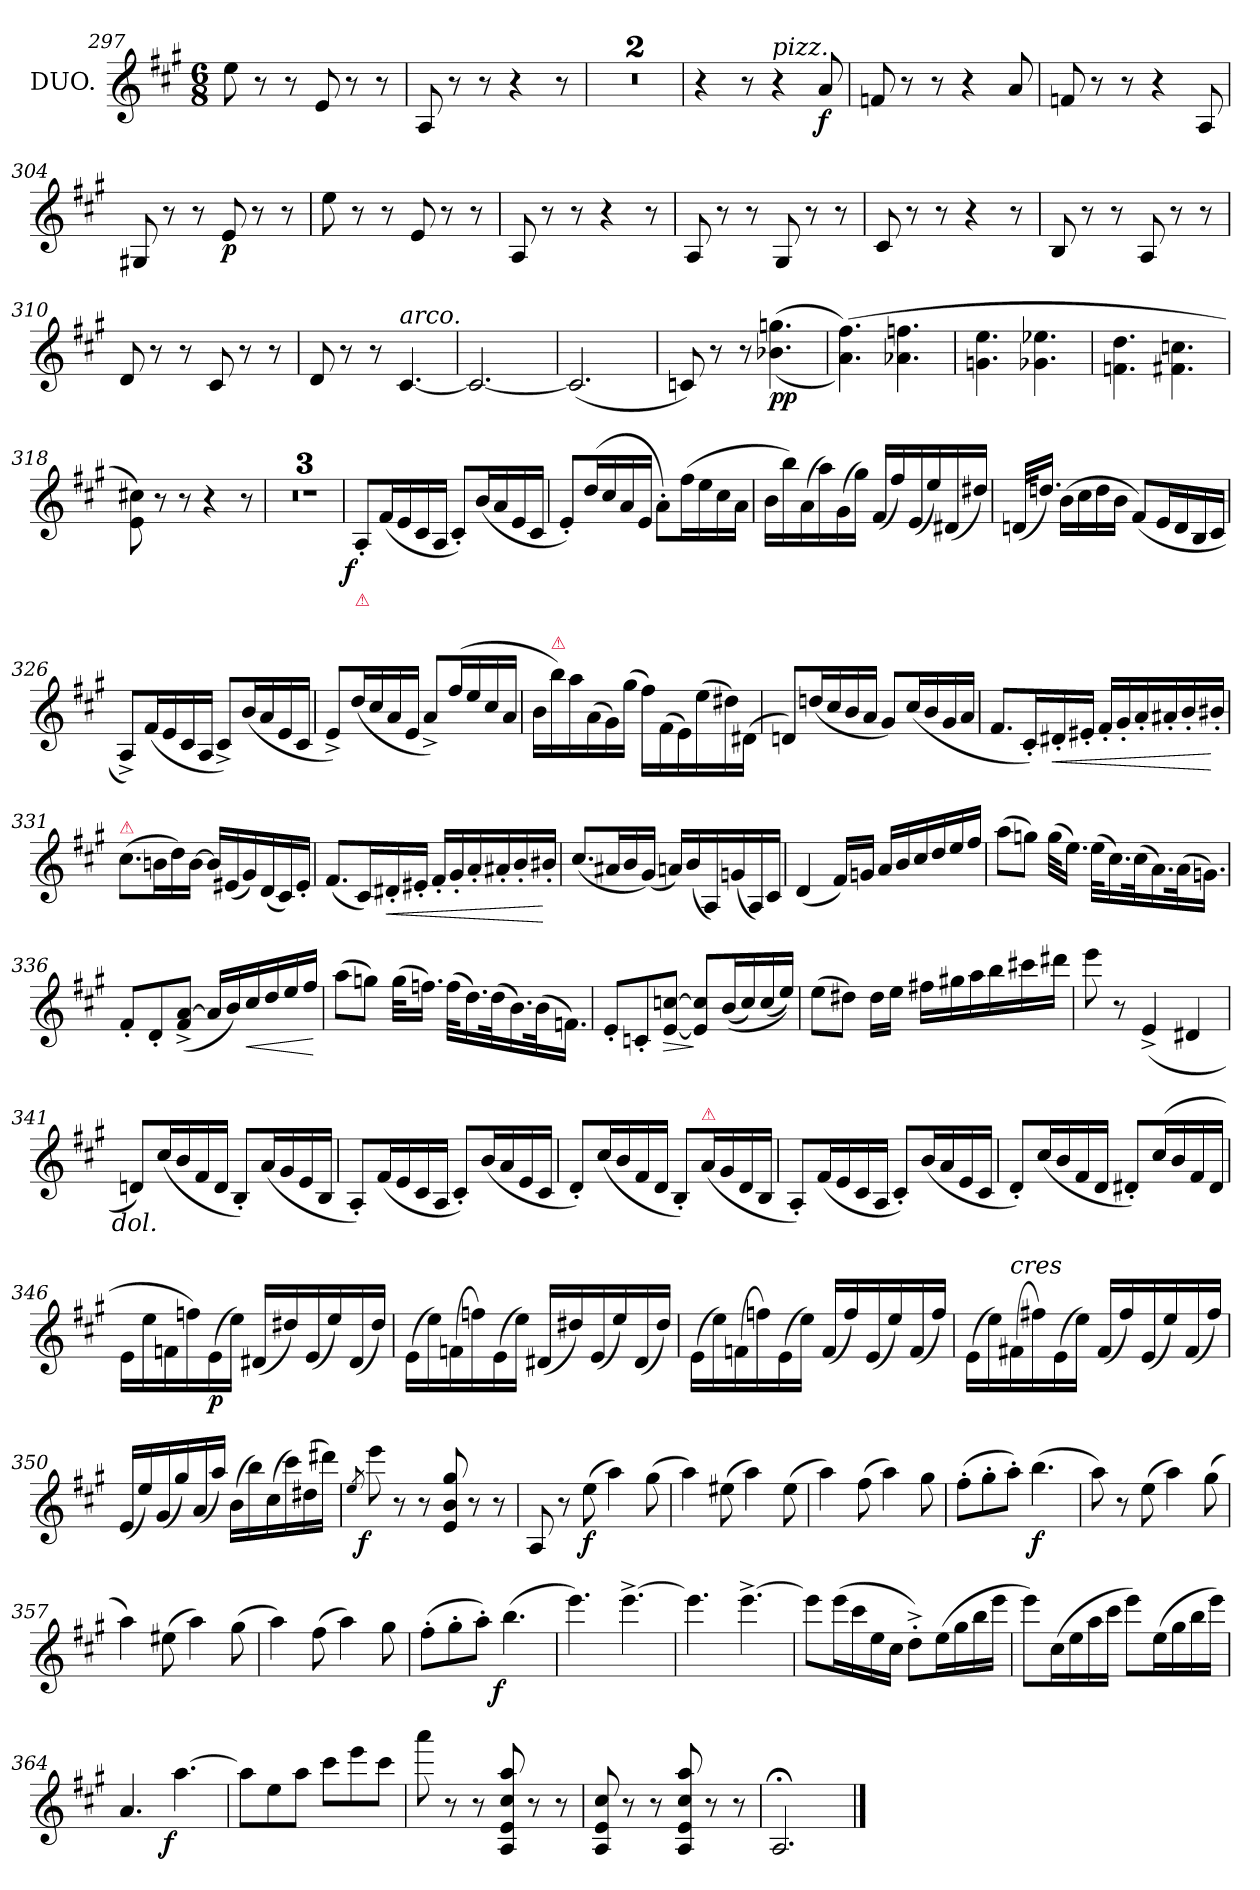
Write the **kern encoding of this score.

**kern	**dynam
*part1	*part1
*staff1	*staff1
*I"DUO.	*
*clefG2	*
*k[f#c#g#]	*
*M6/8	*
=297	=297
8ee	.
8r	.
8r	.
8e/	.
8r	.
8r	.
=298	=298
8A/	.
8r	.
8r	.
4r	.
8r	.
=299	=299
2.r	.
=300	=300
2.r	.
=301	=301
4r	.
8r	.
!LO:TX:a:i:t=pizz.	!
4r	.
8a	f
=302	=302
8fn	.
8r	.
8r	.
4r	.
8a/	.
=303	=303
8fn	.
8r	.
8r	.
4r	.
8A	.
=304	=304
8G#X	.
8r	.
8r	.
8e	p
8r	.
8r	.
=305	=305
8ee	.
8r	.
8r	.
8e	.
8r	.
8r	.
=306	=306
8A	.
8r	.
8r	.
4r	.
8r	.
=307	=307
8A	.
8r	.
8r	.
8G#	.
8r	.
8r	.
=308	=308
8c#	.
8r	.
8r	.
4r	.
8r	.
=309	=309
8B	.
8r	.
8r	.
8A	.
8r	.
8r	.
=310	=310
8d	.
8r	.
8r	.
8c#	.
8r	.
8r	.
=311	=311
8d	.
8r	.
8r	.
!LO:TX:a:i:t=arco.	!
[<4.c#	.
=312	=312
2.c#_	.
=313	=313
(<2.c#]	.
=314	=314
8cn)	.
8r	.
8r	.
(<(>4.b-X\ 4.ggn\	pp
=315	=315
(>4.a\ 4.ff#\))	.
4.a-X\ 4.ffn\	.
=316	=316
4.gn\ 4.ee\	.
4.g-X\ 4.ee-X\	.
=317	=317
4.fn\ 4.dd\	.
4.f#X\ 4.ccn\	.
=318	=318
8e\ 8cc#X\)	.
8r	.
8r	.
4r	.
8r	.
=319	=319
2.r	.
=320	=320
2.r	.
=321	=321
2.r	.
=322	=322
!LO:TX:b:color=crimson:t=⚠	!
!	!LO:DY:rj
8A'<L	f
(<16f#L	.
16e	.
16c#	.
16AJJ	.
8c#'<L)	.
(<16bL	.
16a	.
16e	.
16c#JJ	.
=323	=323
8e'<L)	.
(<16ddL	.
16cc#	.
16a	.
16eJJ	.
8a'>L)	.
(>16ff#L	.
16ee	.
16cc#	.
16aJJ	.
=324	=324
16bLL	.
16bb)	.
(>16a	.
16aa)	.
(>16g#	.
16gg#JJ)	.
(<16f#/LL	.
16ff#/)	.
(<16e/	.
16ee/)	.
(<16d#X/	.
16dd#X/JJ)	.
=325	=325
(<32dnKLL	.
16.ddnJJ)	.
(>16bLL	.
16cc#	.
16dd	.
16bJJ	.
(<8f#L)	.
16eL	.
16d	.
16B	.
16c#JJ	.
=326	=326
8A^>L)	.
(<16f#L	.
16e	.
16c#	.
16AJJ	.
8c#^>L)	.
(<16bL	.
16a	.
16e	.
16c#JJ	.
=327	=327
8e^>L)	.
(<16ddL	.
16cc#	.
16a	.
16eJJ	.
8a^>/L)	.
(<16ff#/L	.
16ee/	.
16cc#/	.
16a/JJ	.
=328	=328
16bLL	.
!LO:TX:a:color=crimson:t=⚠	!
16bb)	.
16aa	.
(>16a	.
16g#)	.
(>16gg#JJ	.
16ff#\LL)	.
(>16f#\	.
16e\)	.
(>16ee\	.
16dd#X\)	.
(>16d#X\JJ	.
=329	=329
8dn/L)	.
(<16ddn/L	.
16cc#/	.
16b/	.
16a/JJ	.
8g#L)	.
(<16cc#L	.
16b	.
16g#	.
16aJJ	.
=330	=330
8.f#L	.
16c#'<L)	.
!	!LO:HP:b
16d#X'<	<
16e#X'<JJ	.
16f#'<LL	.
16g#'<	.
16a'<	.
16a#X'<	.
16b'<	.
16b#X'<JJ	[
=331	=331
!LO:TX:a:color=crimson:t=⚠	!
(>8.cc#L	.
16bnL	.
16dd)	.
[16bJJ	.
16bLL]	.
(<16e#X	.
16g#)	.
(<16d	.
16c#)	.
16e#'<JJ	.
=332	=332
(<8.f#L	.
16c#L)	.
!	!LO:HP:b
16d#X'<	<
16e#X'<JJ	.
16f#'<LL	.
16g#'<	.
16a'<	.
16a#X'<	.
16b'<	.
16b#X'<JJ	[
=333	=333
(<8.cc#L	.
16a#XL	.
16b	.
(<16g#JJ)	.
16anLL)	.
(<16b	.
16A)	.
(<16gn	.
16A)	.
16c#JJ	.
=334	=334
(<4d	.
16f#LL)	.
16gnJJ	.
16a/LL	.
16b/	.
16cc#/	.
16dd/	.
16ee/	.
16ff#/JJ	.
=335	=335
(>8aaL	.
8ggnJ)	.
(>32ggKLL	.
16.eeJJ)	.
(>32eeKLL	.
16.cc#)	.
(>32cc#K	.
16.a)	.
(>32aK	.
16.gnJJ)	.
=336	=336
8f#'<L	.
8d'<	.
(>8f#^< [8a^<J	.
16a/LL]	.
16b/)	.
!	!LO:HP:b
16cc#/	<
16dd/	.
16ee/	.
16ff#/JJ	.
.	[
=337	=337
(>8aaL	.
8ggnJ)	.
(>32ggKLL	.
16.ffnJJ)	.
(>32ffKLL	.
16.dd)	.
(>32ddK	.
16.b)	.
(>32bK	.
16.fnJJ)	.
=338	=338
8e'<L	.
8cn'<	.
!	!LO:HP:b
[8e [8ccnJ	>
8e]/ 8cc]/L	]
(<(<16b/L	.
16cc/)	.
(<16cc/	.
16ee/JJ))	.
=339	=339
(>8eeL	.
8dd#XJ)	.
16dd#LL	.
16eeJJ	.
16ff#XLL	.
16gg#X	.
16aa	.
16bb	.
16ccc#X	.
16ddd#XJJ	.
=340	=340
8eee	.
8r	.
(<4e^>	.
4d#X	.
=341	=341
8dnL)	.
!LO:TX:b:i:rj:t=dol.	!
(<16cc#L	.
16b	.
16f#	.
16dJJ	.
8B'<L)	.
(<16aL	.
16g#	.
16e	.
16BJJ	.
=342	=342
8A'<L)	.
(<16f#L	.
16e	.
16c#	.
16AJJ	.
8c#'<L)	.
(<16bL	.
16a	.
16e	.
16c#JJ	.
=343	=343
8d'<L)	.
(<16cc#L	.
16b	.
16f#	.
16dJJ	.
8B'<L)	.
!LO:TX:a:color=crimson:t=⚠	!
(16aL	.
16g#	.
16d	.
16BJJ	.
=344	=344
8A'<L)	.
(<16f#L	.
16e	.
16c#	.
16AJJ	.
8c#'<L)	.
(<16bL	.
16a	.
16e	.
16c#JJ	.
=345	=345
8d'<L)	.
(<16cc#L	.
16b	.
16f#	.
16dJJ	.
8d#X'<L)	.
(<16cc#L	.
16b	.
16f#	.
16d#JJ	.
=346	=346
16eLL	.
16ee	.
16fn	.
16ffn)	.
(<16e	p
16eeJJ)	.
(<16d#XLL	.
16dd#X)	.
(<16e	.
16ee)	.
(<16d#	.
16dd#JJ)	.
=347	=347
(<16eLL	.
16ee)	.
(<16fn	.
16ffn)	.
(<16e	.
16eeJJ)	.
(<16d#XLL	.
16dd#X)	.
(<16e	.
16ee)	.
(<16d#	.
16dd#JJ)	.
=348	=348
(<16eLL	.
16ee)	.
(<16fn	.
16ffn)	.
(<16e	.
16eeJJ)	.
(<16f/LL	.
16ff/)	.
(<16e/	.
16ee/)	.
(<16f/	.
16ff/JJ)	.
=349	=349
(<16eLL	.
16ee)	.
!LO:TX:i:t=cres	!
(<16f#X	.
16ff#X)	.
(<16e	.
16eeJJ)	.
(<16f#/LL	.
16ff#/)	.
(<16e/	.
16ee/)	.
(<16f#/	.
16ff#/JJ)	.
=350	=350
(<16e/LL	.
16ee/)	.
(<16g#/	.
16gg#/)	.
(<16a/	.
16aa/JJ)	.
(>16b\LL	.
16bb\)	.
(>16cc#\	.
16ccc#\)	.
(>16dd#X\	.
16ddd#X\JJ)	.
=351	=351
8qee/	.
!	!LO:DY:rj
8eee	f
8r	.
8r	.
8e/ 8b/ 8gg#/	.
8r	.
8r	.
=352	=352
8A	.
8r	.
(>8ee	f
4aa)	.
(>8gg#	.
=353	=353
4aa)	.
(>8ee#X	.
4aa)	.
(>8ee#	.
=354	=354
4aa)	.
(>8ff#	.
4aa)	.
8gg#	.
=355	=355
(>8ff#'>L	.
8gg#'>	.
8aa'>J)	.
(>4.bb	f
=356	=356
8aa)	.
8r	.
(>8ee	.
4aa)	.
(>8gg#	.
=357	=357
4aa)	.
(>8ee#X	.
4aa)	.
(>8gg#	.
=358	=358
4aa)	.
(>8ff#	.
4aa)	.
8gg#	.
=359	=359
(>8ff#'>L	.
8gg#'>	.
8aa'>J)	.
!	!LO:DY:rj
(>4.bb	f
=360	=360
4.eee)	.
[4.eee^<	.
=361	=361
4.eee]	.
[4.eee^<	.
=362	=362
8eeeL]	.
(>16eeeL	.
16ccc#	.
16ee	.
16cc#JJ	.
8dd'>^<L)	.
(>16eeL	.
16gg#	.
16bb	.
16eeeJJ	.
=363	=363
8eeeL)	.
(>16cc#L	.
16ee	.
16aa	.
16ccc#JJ	.
8eeeL)	.
(>16eeL	.
16gg#	.
16bb	.
16eeeJJ)	.
=364	=364
4.a	.
!	!LO:DY:rj
[4.aa	f
=365	=365
8aaL]	.
8ee	.
8aaJ	.
8ccc#L	.
8eee	.
8ccc#J	.
=366	=366
8aaa	.
8r	.
8r	.
8A/ 8e/ 8cc#/ 8aa/	.
8r	.
8r	.
=367	=367
8A/ 8e/ 8cc#/	.
8r	.
8r	.
8A/ 8e/ 8cc#/ 8aa/	.
8r	.
8r	.
=368	=368
2.A;<	.
==	==
*-	*-
